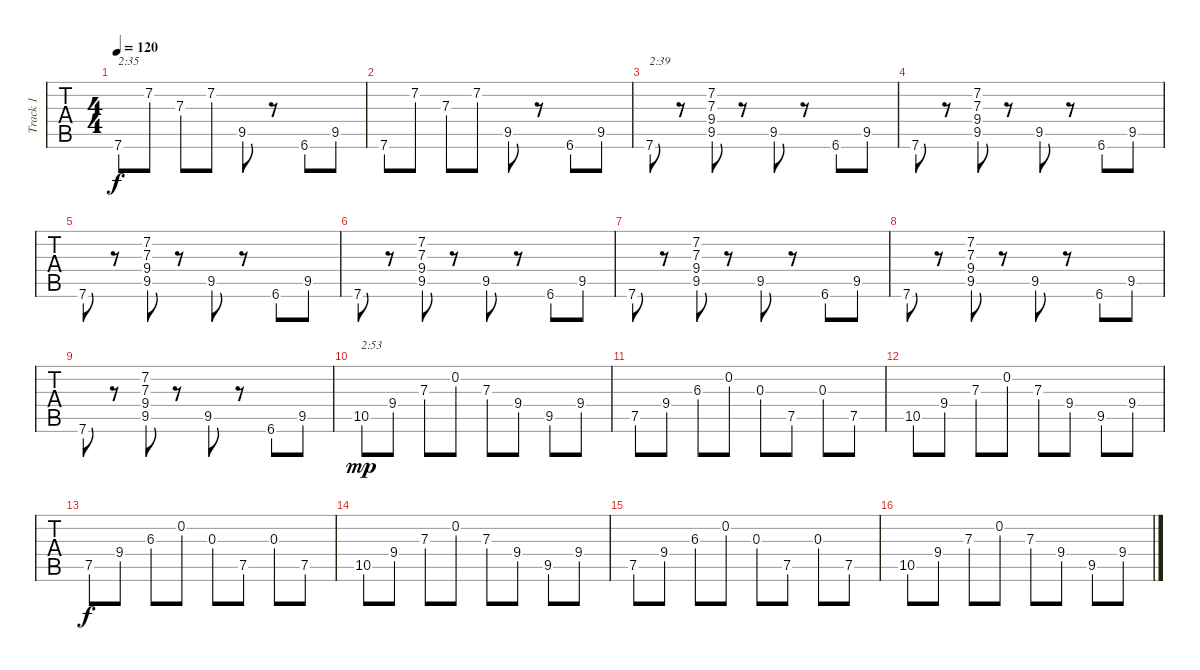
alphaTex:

\track ("Track 1" "Track 1") {instrument acousticguitarsteel}
\staff {tabs}
\tuning (E4 B3 G3 D3 A2 E2) {hide}
\ts (4 4)
\tempo 120
\clef g2
\ks c
7.6.8{txt "2:35" dy f} 7.2.8 7.3.8 7.2.8 9.5.8 r.8 6.6.8 9.5.8 |
7.6.8 7.2.8 7.3.8 7.2.8 9.5.8 r.8 6.6.8 9.5.8 |
7.6.8{txt "2:39"} r.8 (7.2 7.3 9.4 9.5).8 r.8 9.5.8 r.8 6.6.8 9.5.8 |
7.6.8 r.8 (7.2 7.3 9.4 9.5).8 r.8 9.5.8 r.8 6.6.8 9.5.8 |
7.6.8 r.8 (7.2 7.3 9.4 9.5).8 r.8 9.5.8 r.8 6.6.8 9.5.8 |
7.6.8 r.8 (7.2 7.3 9.4 9.5).8 r.8 9.5.8 r.8 6.6.8 9.5.8 |
7.6.8 r.8 (7.2 7.3 9.4 9.5).8 r.8 9.5.8 r.8 6.6.8 9.5.8 |
7.6.8 r.8 (7.2 7.3 9.4 9.5).8 r.8 9.5.8 r.8 6.6.8 9.5.8 |
7.6.8 r.8 (7.2 7.3 9.4 9.5).8 r.8 9.5.8 r.8 6.6.8 9.5.8 |
10.5.8{txt "2:53" dy mp} 9.4.8 7.3.8 0.2.8 7.3.8 9.4.8 9.5.8 9.4.8 |
7.5.8 9.4.8 6.3.8 0.2.8 0.3.8 7.5.8 0.3.8 7.5.8 |
10.5.8 9.4.8 7.3.8 0.2.8 7.3.8 9.4.8 9.5.8 9.4.8 |
7.5.8{dy f} 9.4.8 6.3.8 0.2.8 0.3.8 7.5.8 0.3.8 7.5.8 |
10.5.8 9.4.8 7.3.8 0.2.8 7.3.8 9.4.8 9.5.8 9.4.8 |
7.5.8 9.4.8 6.3.8 0.2.8 0.3.8 7.5.8 0.3.8 7.5.8 |
10.5.8 9.4.8 7.3.8 0.2.8 7.3.8 9.4.8 9.5.8 9.4.8
